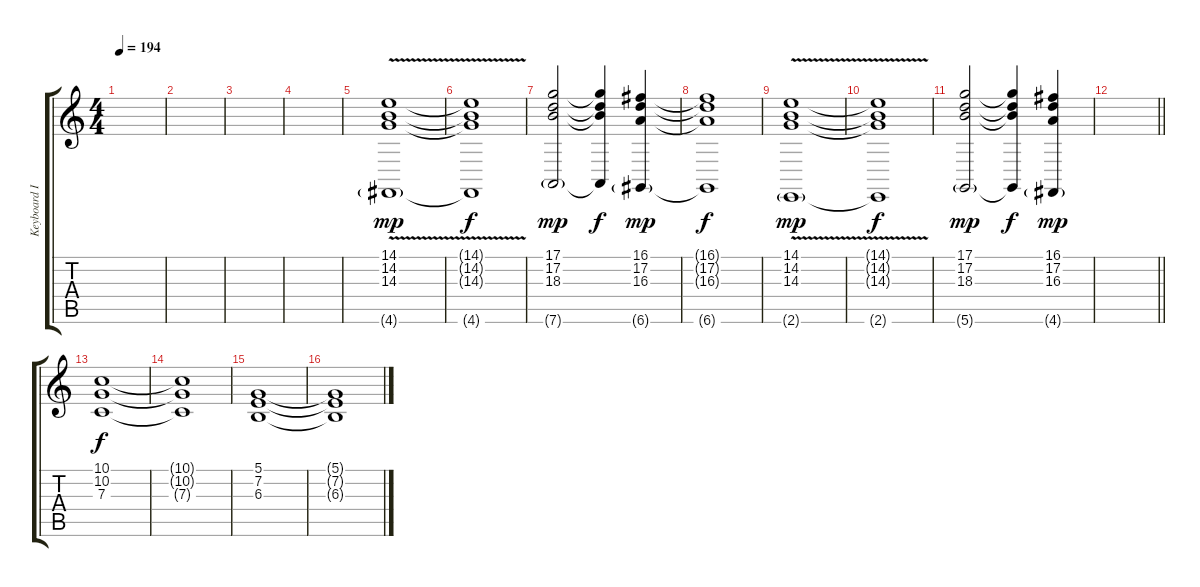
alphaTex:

\track ("Keyboard I" "Keyboard I") {instrument stringensemble1}
\staff {score tabs}
\tuning (D4 A3 F3 C3 G2 D2) {hide}
\ts (4 4)
\tempo 194
\clef g2
\ks c
|
|
|
|
(14.1 14.2 14.3 4.6{v g}).1{dy mp volume 8 instrument stringensemble1} |
(14.1{t} 14.2{t} 14.3{t} 4.6{t}).1{dy f} |
(17.1 17.2 18.3 7.6{g}).2{dy mp} (17.1{t} 17.2{t} 18.3{t} 7.6{t}).4{dy f} (16.1 17.2 16.3 6.6{g}).4{dy mp} |
(16.1{t} 17.2{t} 16.3{t} 6.6{t}).1{dy f} |
(14.1 14.2 14.3 2.6{v g}).1{dy mp} |
(14.1{t} 14.2{t} 14.3{t} 2.6{t}).1{dy f} |
(17.1 17.2 18.3 5.6{g}).2{dy mp} (17.1{t} 17.2{t} 18.3{t} 5.6{t}).4{dy f} (16.1 17.2 16.3 4.6{g}).4{dy mp} |
\barLineRight lightlight
|
(10.1 10.2 7.3).1{dy f volume 10} |
(10.1{t} 10.2{t} 7.3{t}).1 |
(5.1 7.2 6.3).1 |
(5.1{t} 7.2{t} 6.3{t}).1
